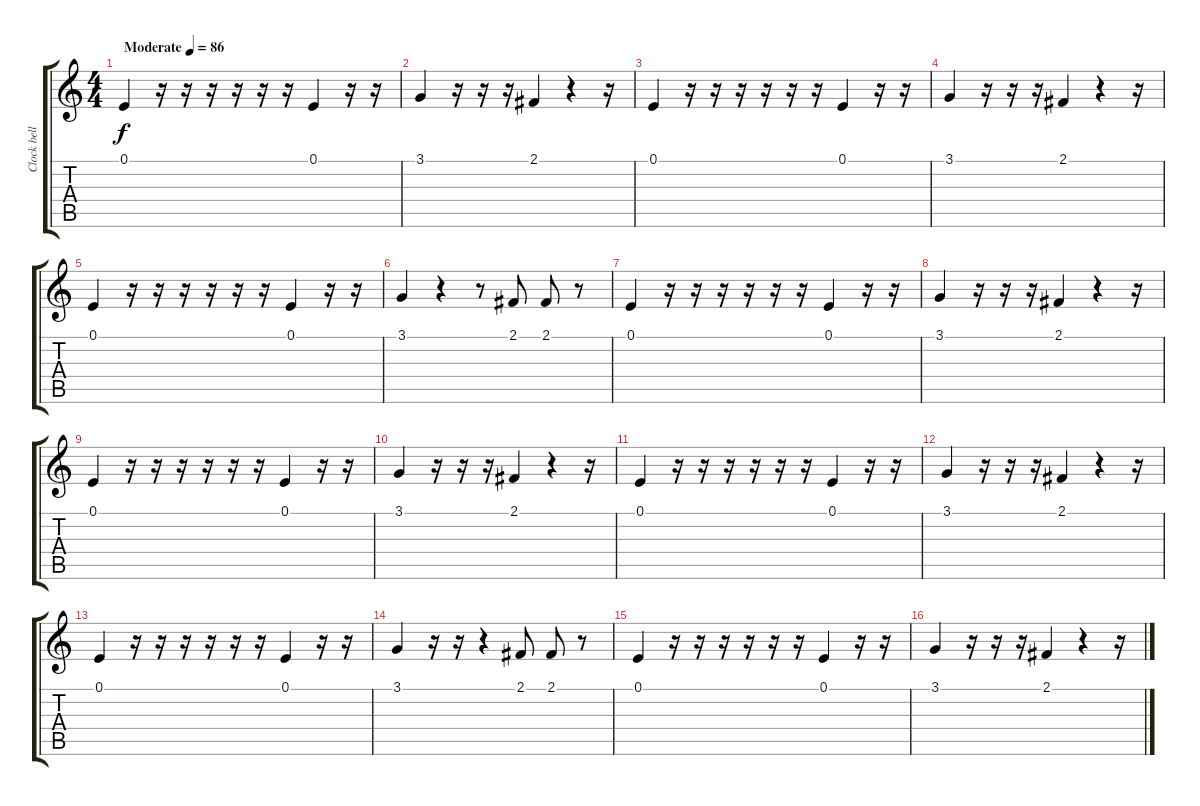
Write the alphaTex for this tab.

\track ("Clock bell" "Clock bell") {instrument tubularbells}
\staff {score tabs}
\tuning (E4 B3 G3 D3 A2 E2) {hide}
\ts (4 4)
\tempo (86 "Moderate")
\clef g2
\ks c
0.1.4{dy f instrument tubularbells} r.16 r.16 r.16 r.16 r.16 r.16 0.1.4 r.16 r.16 |
3.1.4 r.16 r.16 r.16 2.1.4 r.4 r.16 |
0.1.4 r.16 r.16 r.16 r.16 r.16 r.16 0.1.4 r.16 r.16 |
3.1.4 r.16 r.16 r.16 2.1.4 r.4 r.16 |
0.1.4 r.16 r.16 r.16 r.16 r.16 r.16 0.1.4 r.16 r.16 |
3.1.4 r.4 r.8 2.1.8 2.1.8 r.8 |
0.1.4 r.16 r.16 r.16 r.16 r.16 r.16 0.1.4 r.16 r.16 |
3.1.4 r.16 r.16 r.16 2.1.4 r.4 r.16 |
0.1.4 r.16 r.16 r.16 r.16 r.16 r.16 0.1.4 r.16 r.16 |
3.1.4 r.16 r.16 r.16 2.1.4 r.4 r.16 |
0.1.4 r.16 r.16 r.16 r.16 r.16 r.16 0.1.4 r.16 r.16 |
3.1.4 r.16 r.16 r.16 2.1.4 r.4 r.16 |
0.1.4 r.16 r.16 r.16 r.16 r.16 r.16 0.1.4 r.16 r.16 |
3.1.4 r.16 r.16 r.4 2.1.8 2.1.8 r.8 |
0.1.4 r.16 r.16 r.16 r.16 r.16 r.16 0.1.4 r.16 r.16 |
3.1.4 r.16 r.16 r.16 2.1.4 r.4 r.16
